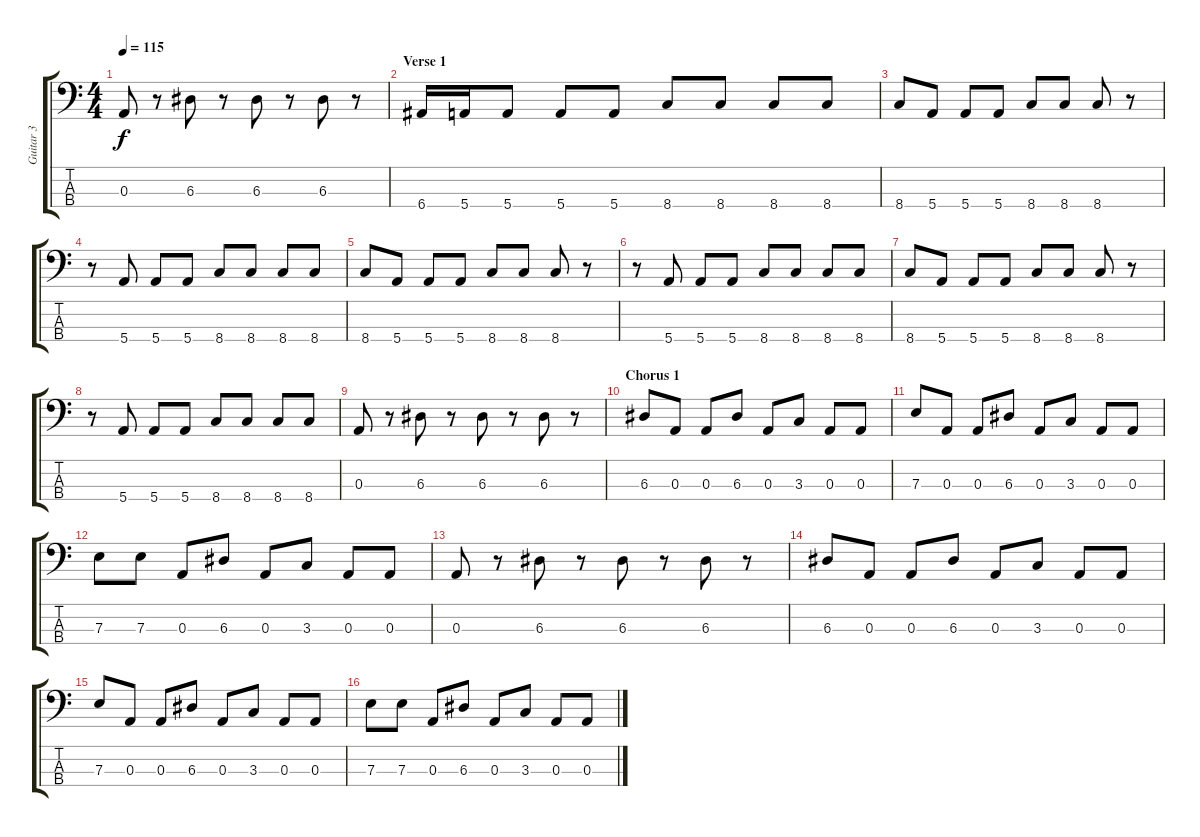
\track ("Guitar 3" "Guitar 3") {instrument electricbasspick}
\staff {score tabs}
\tuning (G2 D2 A1 E1) {hide}
\ts (4 4)
\tempo 115
\clef f4
\ks c
0.3.8{dy f} r.8 6.3.8 r.8 6.3.8 r.8 6.3.8 r.8 |
\section ("" "Verse 1")
6.4.16 5.4.16 5.4.8 5.4.8 5.4.8 8.4.8 8.4.8 8.4.8 8.4.8 |
8.4.8 5.4.8 5.4.8 5.4.8 8.4.8 8.4.8 8.4.8 r.8 |
r.8 5.4.8 5.4.8 5.4.8 8.4.8 8.4.8 8.4.8 8.4.8 |
8.4.8 5.4.8 5.4.8 5.4.8 8.4.8 8.4.8 8.4.8 r.8 |
r.8 5.4.8 5.4.8 5.4.8 8.4.8 8.4.8 8.4.8 8.4.8 |
8.4.8 5.4.8 5.4.8 5.4.8 8.4.8 8.4.8 8.4.8 r.8 |
r.8 5.4.8 5.4.8 5.4.8 8.4.8 8.4.8 8.4.8 8.4.8 |
0.3.8 r.8 6.3.8 r.8 6.3.8 r.8 6.3.8 r.8 |
\section ("" "Chorus 1")
6.3.8 0.3.8 0.3.8 6.3.8 0.3.8 3.3.8 0.3.8 0.3.8 |
7.3.8 0.3.8 0.3.8 6.3.8 0.3.8 3.3.8 0.3.8 0.3.8 |
7.3.8 7.3.8 0.3.8 6.3.8 0.3.8 3.3.8 0.3.8 0.3.8 |
0.3.8 r.8 6.3.8 r.8 6.3.8 r.8 6.3.8 r.8 |
6.3.8 0.3.8 0.3.8 6.3.8 0.3.8 3.3.8 0.3.8 0.3.8 |
7.3.8 0.3.8 0.3.8 6.3.8 0.3.8 3.3.8 0.3.8 0.3.8 |
7.3.8 7.3.8 0.3.8 6.3.8 0.3.8 3.3.8 0.3.8 0.3.8
